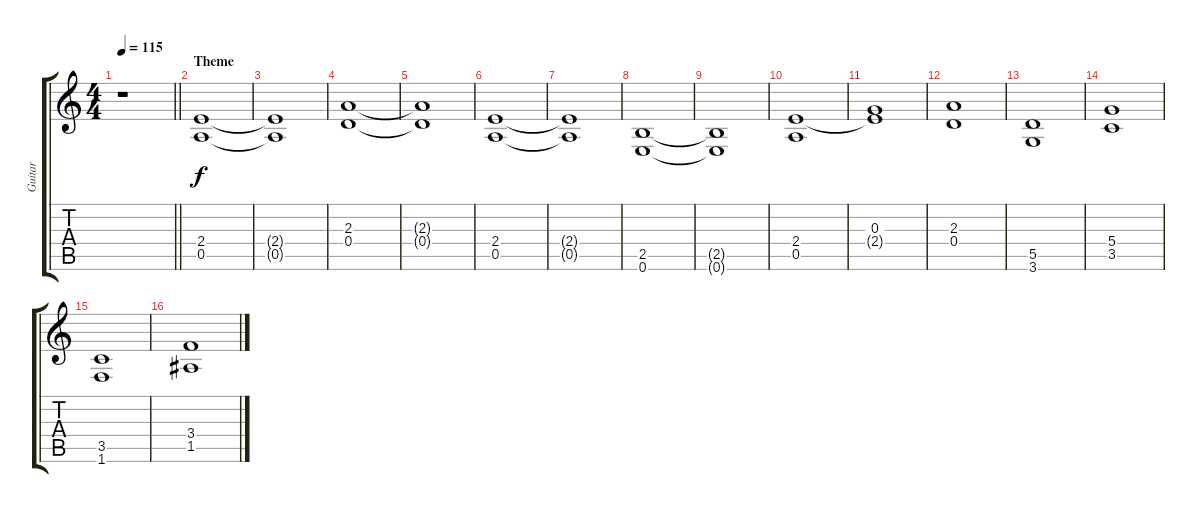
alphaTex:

\track ("Guitar" "Guitar") {instrument distortionguitar}
\staff {score tabs}
\tuning (E4 B3 G3 D3 A2 E2) {hide}
\ts (4 4)
\tempo 115
\clef g2
\barLineRight lightlight
\ks c
r.1{dy f instrument distortionguitar} |
\section ("" "Theme")
(2.4 0.5).1 |
(2.4{t} 0.5{t}).1 |
(2.3 0.4).1 |
(2.3{t} 0.4{t}).1 |
(2.4 0.5).1 |
(2.4{t} 0.5{t}).1 |
(2.5 0.6).1 |
(2.5{t} 0.6{t}).1 |
(2.4 0.5).1 |
(0.3 2.4{t}).1 |
(2.3 0.4).1 |
(5.5 3.6).1 |
(5.4 3.5).1 |
(3.5 1.6).1 |
(3.4 1.5).1
